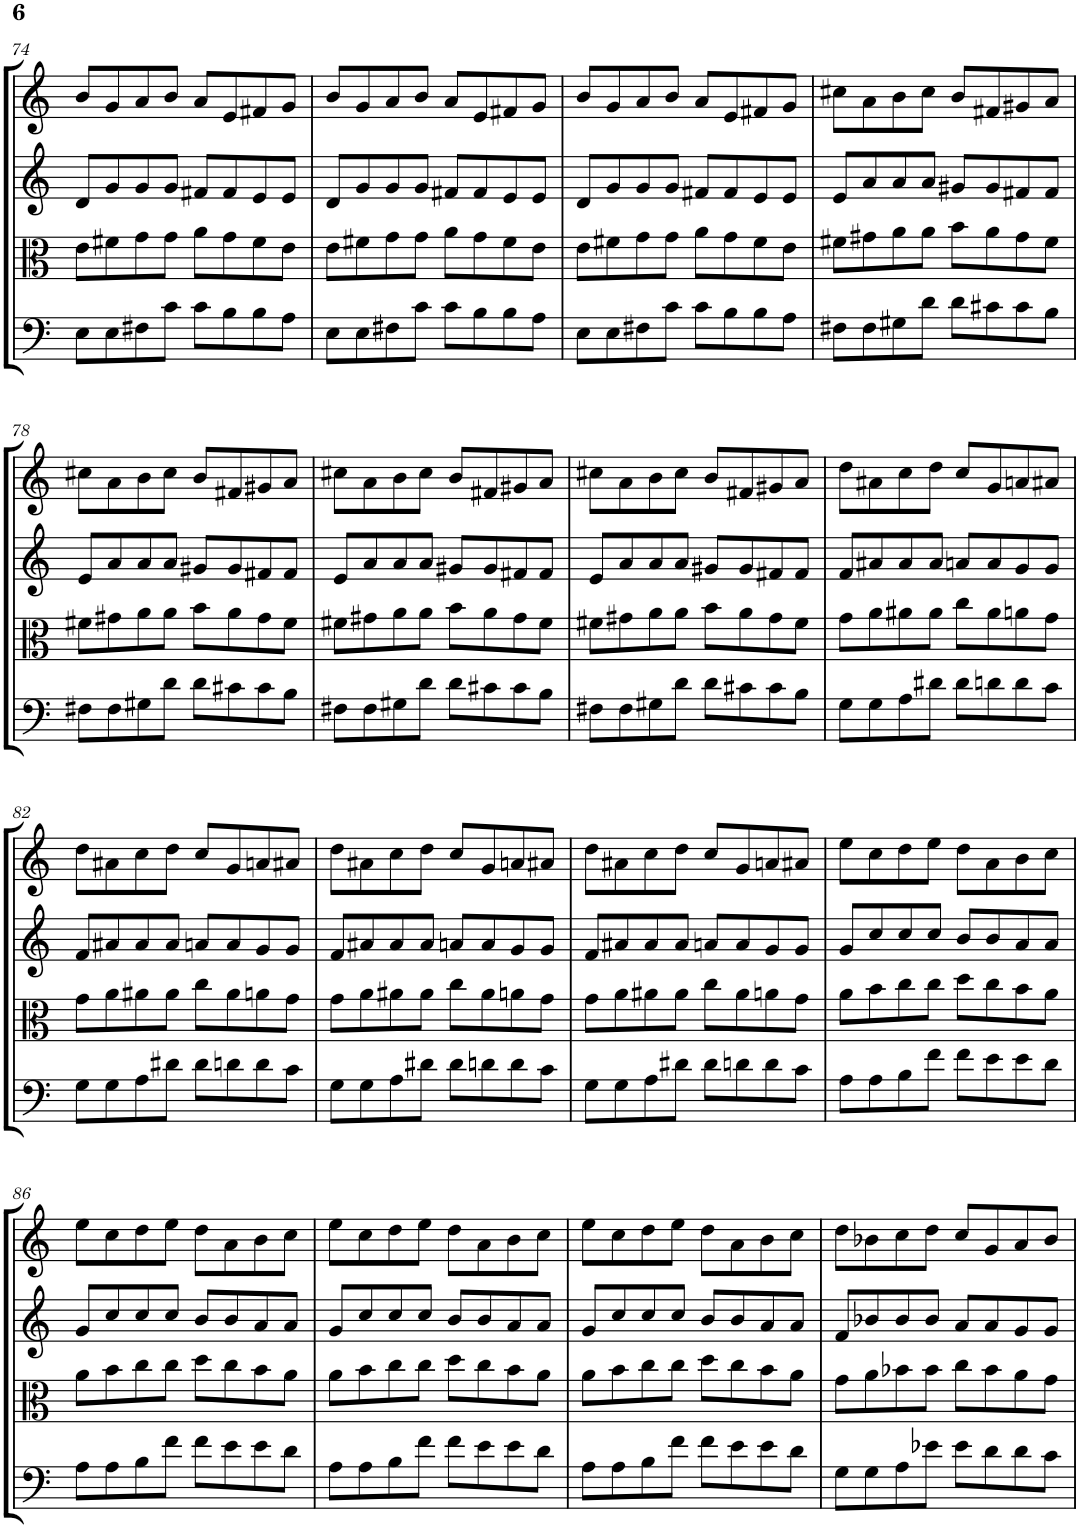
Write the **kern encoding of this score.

**kern	**kern	**kern	**kern
*part4	*part3	*part2	*part1
*staff4	*staff3	*staff2	*staff1
*I"Violoncello	*I"Viola	*I"Violin II	*I"Violin I
*I'Vc	*I'Vla	*I'Vln	*I'Vln
!!LO:PB:g=z
*clefF4	*clefC3	*clefG2	*clefG2
*k[]	*k[]	*k[]	*k[]
*M4/4	*M4/4	*M4/4	*M4/4
=74	=74	=74	=74
8E\L	8e\L	8d/L	8b/L
8E\	8f#X\	8g/	8g/
8F#X\	8g\	8g/	8a/
8c\J	8g\J	8g/J	8b/J
8c\L	8a\L	8f#X/L	8a/L
8B\	8g\	8f#/	8e/
8B\	8f#\	8e/	8f#X/
8A\J	8e\J	8e/J	8g/J
=75	=75	=75	=75
8E\L	8e\L	8d/L	8b/L
8E\	8f#X\	8g/	8g/
8F#X\	8g\	8g/	8a/
8c\J	8g\J	8g/J	8b/J
8c\L	8a\L	8f#X/L	8a/L
8B\	8g\	8f#/	8e/
8B\	8f#\	8e/	8f#X/
8A\J	8e\J	8e/J	8g/J
=76	=76	=76	=76
8E\L	8e\L	8d/L	8b/L
8E\	8f#X\	8g/	8g/
8F#X\	8g\	8g/	8a/
8c\J	8g\J	8g/J	8b/J
8c\L	8a\L	8f#X/L	8a/L
8B\	8g\	8f#/	8e/
8B\	8f#\	8e/	8f#X/
8A\J	8e\J	8e/J	8g/J
=77	=77	=77	=77
8F#X\L	8f#X\L	8e/L	8cc#X\L
8F#\	8g#X\	8a/	8a\
8G#X\	8a\	8a/	8b\
8d\J	8a\J	8a/J	8cc#\J
8d\L	8b\L	8g#X/L	8b/L
8c#X\	8a\	8g#/	8f#X/
8c#\	8g#\	8f#X/	8g#X/
8B\J	8f#\J	8f#/J	8a/J
!!LO:LB:g=z
=78	=78	=78	=78
8F#X\L	8f#X\L	8e/L	8cc#X\L
8F#\	8g#X\	8a/	8a\
8G#X\	8a\	8a/	8b\
8d\J	8a\J	8a/J	8cc#\J
8d\L	8b\L	8g#X/L	8b/L
8c#X\	8a\	8g#/	8f#X/
8c#\	8g#\	8f#X/	8g#X/
8B\J	8f#\J	8f#/J	8a/J
=79	=79	=79	=79
8F#X\L	8f#X\L	8e/L	8cc#X\L
8F#\	8g#X\	8a/	8a\
8G#X\	8a\	8a/	8b\
8d\J	8a\J	8a/J	8cc#\J
8d\L	8b\L	8g#X/L	8b/L
8c#X\	8a\	8g#/	8f#X/
8c#\	8g#\	8f#X/	8g#X/
8B\J	8f#\J	8f#/J	8a/J
=80	=80	=80	=80
8F#X\L	8f#X\L	8e/L	8cc#X\L
8F#\	8g#X\	8a/	8a\
8G#X\	8a\	8a/	8b\
8d\J	8a\J	8a/J	8cc#\J
8d\L	8b\L	8g#X/L	8b/L
8c#X\	8a\	8g#/	8f#X/
8c#\	8g#\	8f#X/	8g#X/
8B\J	8f#\J	8f#/J	8a/J
=81	=81	=81	=81
8G\L	8g\L	8f/L	8dd\L
8G\	8a\	8a#X/	8a#X\
8A\	8a#X\	8a#/	8cc\
8d#X\J	8a#\J	8a#/J	8dd\J
8d#\L	8cc\L	8an/L	8cc/L
8dn\	8a#\	8a/	8g/
8d\	8an\	8g/	8an/
8c\J	8g\J	8g/J	8a#X/J
!!LO:LB:g=z
=82	=82	=82	=82
8G\L	8g\L	8f/L	8dd\L
8G\	8a\	8a#X/	8a#X\
8A\	8a#X\	8a#/	8cc\
8d#X\J	8a#\J	8a#/J	8dd\J
8d#\L	8cc\L	8an/L	8cc/L
8dn\	8a#\	8a/	8g/
8d\	8an\	8g/	8an/
8c\J	8g\J	8g/J	8a#X/J
=83	=83	=83	=83
8G\L	8g\L	8f/L	8dd\L
8G\	8a\	8a#X/	8a#X\
8A\	8a#X\	8a#/	8cc\
8d#X\J	8a#\J	8a#/J	8dd\J
8d#\L	8cc\L	8an/L	8cc/L
8dn\	8a#\	8a/	8g/
8d\	8an\	8g/	8an/
8c\J	8g\J	8g/J	8a#X/J
=84	=84	=84	=84
8G\L	8g\L	8f/L	8dd\L
8G\	8a\	8a#X/	8a#X\
8A\	8a#X\	8a#/	8cc\
8d#X\J	8a#\J	8a#/J	8dd\J
8d#\L	8cc\L	8an/L	8cc/L
8dn\	8a#\	8a/	8g/
8d\	8an\	8g/	8an/
8c\J	8g\J	8g/J	8a#X/J
=85	=85	=85	=85
8A\L	8a\L	8g/L	8ee\L
8A\	8b\	8cc/	8cc\
8B\	8cc\	8cc/	8dd\
8f\J	8cc\J	8cc/J	8ee\J
8f\L	8dd\L	8b/L	8dd\L
8e\	8cc\	8b/	8a\
8e\	8b\	8a/	8b\
8d\J	8a\J	8a/J	8cc\J
!!LO:LB:g=z
=86	=86	=86	=86
8A\L	8a\L	8g/L	8ee\L
8A\	8b\	8cc/	8cc\
8B\	8cc\	8cc/	8dd\
8f\J	8cc\J	8cc/J	8ee\J
8f\L	8dd\L	8b/L	8dd\L
8e\	8cc\	8b/	8a\
8e\	8b\	8a/	8b\
8d\J	8a\J	8a/J	8cc\J
=87	=87	=87	=87
8A\L	8a\L	8g/L	8ee\L
8A\	8b\	8cc/	8cc\
8B\	8cc\	8cc/	8dd\
8f\J	8cc\J	8cc/J	8ee\J
8f\L	8dd\L	8b/L	8dd\L
8e\	8cc\	8b/	8a\
8e\	8b\	8a/	8b\
8d\J	8a\J	8a/J	8cc\J
=88	=88	=88	=88
8A\L	8a\L	8g/L	8ee\L
8A\	8b\	8cc/	8cc\
8B\	8cc\	8cc/	8dd\
8f\J	8cc\J	8cc/J	8ee\J
8f\L	8dd\L	8b/L	8dd\L
8e\	8cc\	8b/	8a\
8e\	8b\	8a/	8b\
8d\J	8a\J	8a/J	8cc\J
=89	=89	=89	=89
8G\L	8g\L	8f/L	8dd\L
8G\	8a\	8b-X/	8b-X\
8A\	8b-X\	8b-/	8cc\
8e-X\J	8b-\J	8b-/J	8dd\J
8e-\L	8cc\L	8a/L	8cc/L
8d\	8b-\	8a/	8g/
8d\	8a\	8g/	8a/
8c\J	8g\J	8g/J	8b-/J
=	=	=	=
*-	*-	*-	*-
